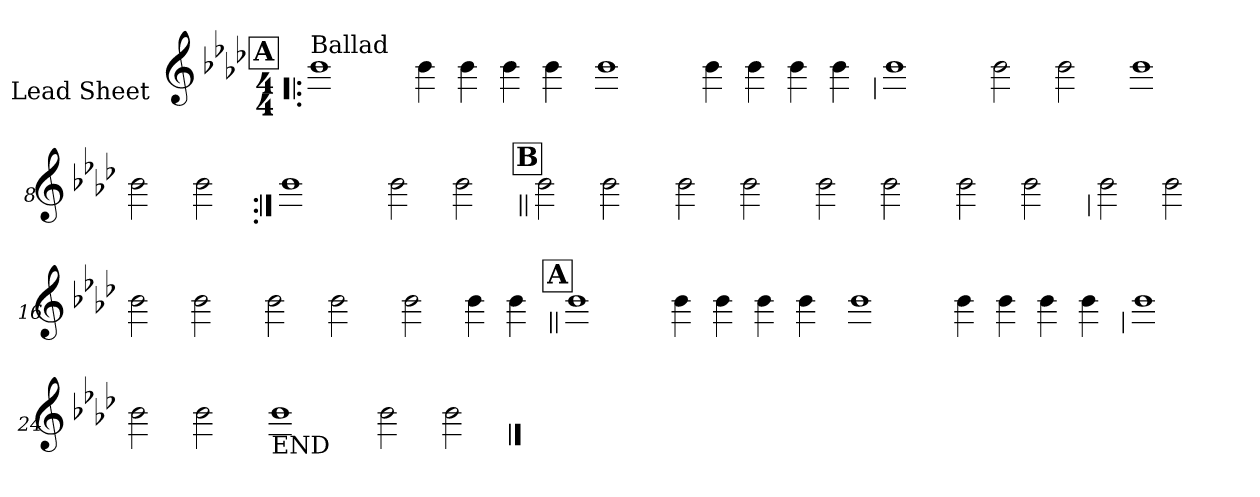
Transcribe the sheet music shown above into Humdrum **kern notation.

**kern
*part1
*staff1
*I"Lead Sheet
*stria0
*clefG2
*k[b-e-a-d-]
*A-:
*M4/4
!!LO:REH:place=s1:a:t=A
=1!|:
!LO:TX:a:t=Ballad
1b-
=2-
4b-
4b-
4b-
4b-
=3-
1b-
=4-
4b-
4b-
4b-
4b-
!!LO:LB:g=z
=5
1b-
=6-
2b-
2b-
=7-
1b-
=8-
2b-
2b-
!!LO:LB:g=z
=9:|!
1b-
=10-
2b-
2b-
!!LO:LB:g=z
!!LO:REH:place=s1:a:t=B
=11||
2b-
2b-
=12-
2b-
2b-
=13-
2b-
2b-
=14-
2b-
2b-
!!LO:LB:g=z
=15
2b-
2b-
=16-
2b-
2b-
=17-
2b-
2b-
=18-
2b-
4b-
4b-
!!LO:LB:g=z
!!LO:REH:place=s1:a:t=A
=19||
1b-
=20-
4b-
4b-
4b-
4b-
=21-
1b-
=22-
4b-
4b-
4b-
4b-
!!LO:LB:g=z
=23
1b-
=24-
2b-
2b-
=25-
!LO:TX:b:t=END
1b-
=26-
2b-
2b-
==
*-
